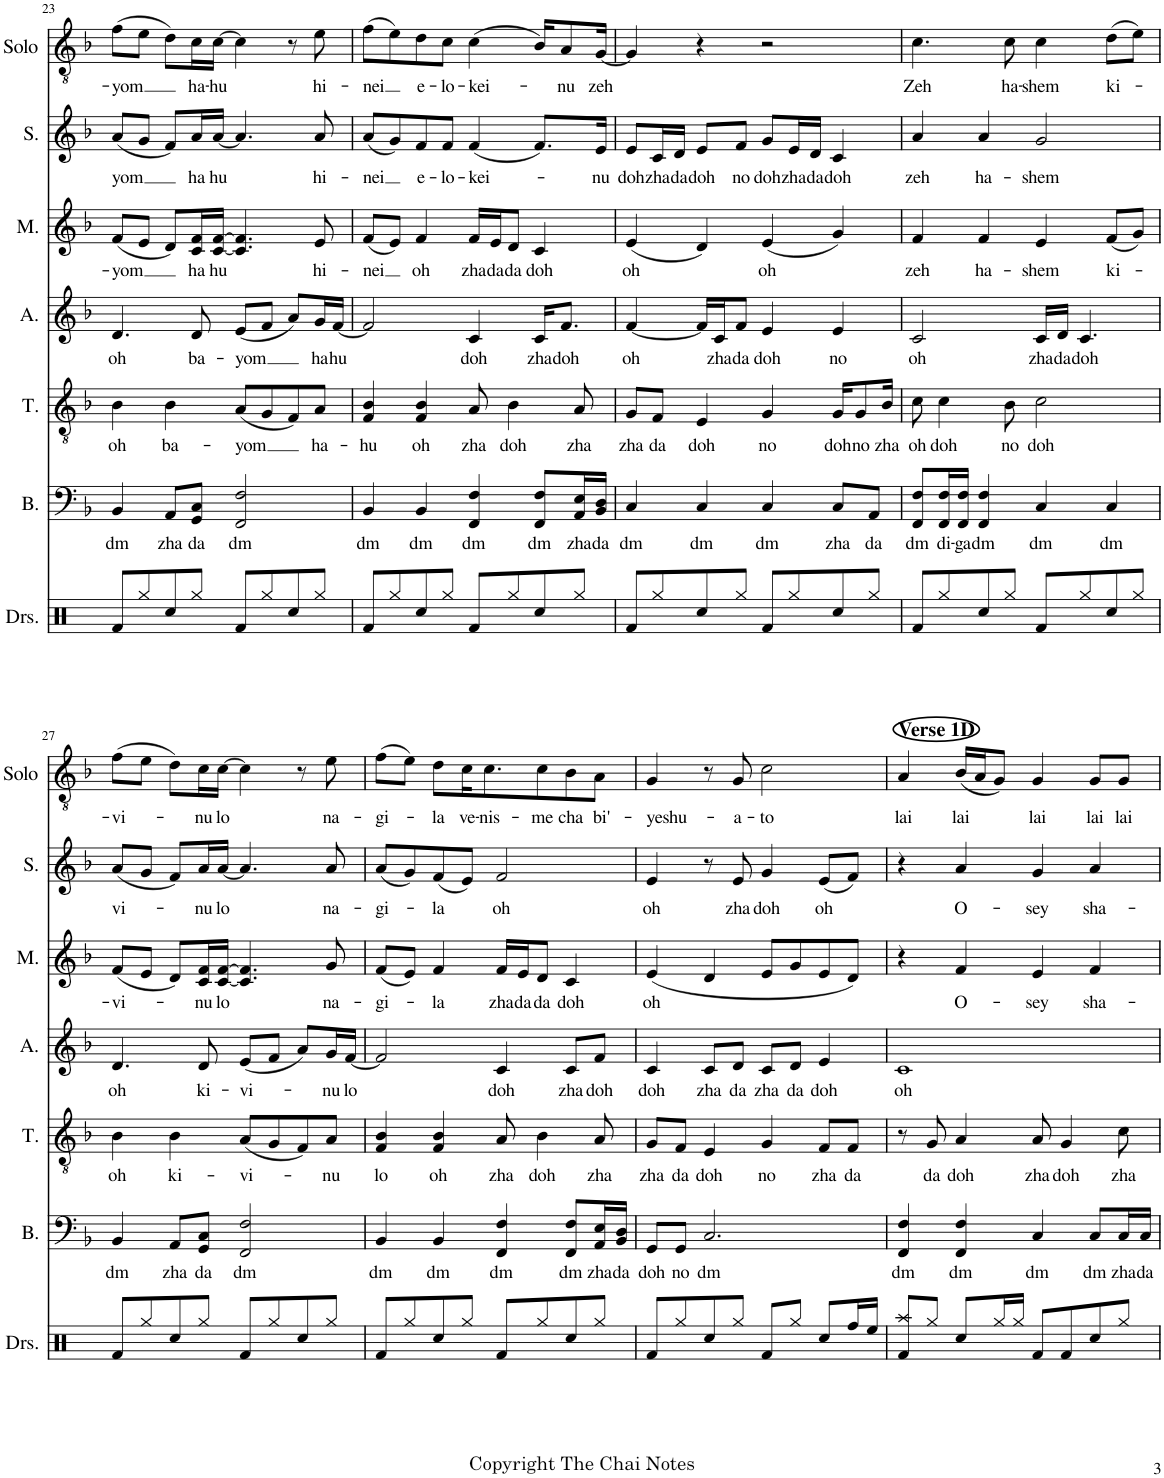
**kern	**text	**kern	**text	**kern	**text	**kern	**text	**kern	**text	**kern	**text
*part6	*part6	*part5	*part5	*part4	*part4	*part3	*part3	*part2	*part2	*part1	*part1
*staff6	*staff6	*staff5	*staff5	*staff4	*staff4	*staff3	*staff3	*staff2	*staff2	*staff1	*staff1
*I"Bass	*	*I"Tenor	*	*I"Alto	*	*I"Mezzo	*	*I"Soprano	*	*I"Solo	*
*I'B.	*	*I'T.	*	*I'A.	*	*I'M.	*	*I'S.	*	*I'Solo	*
!!LO:PB:g=z
*clefF4	*	*clefGv2	*	*clefG2	*	*clefG2	*	*clefG2	*	*clefGv2	*
*k[b-]	*	*k[b-]	*	*k[b-]	*	*k[b-]	*	*k[b-]	*	*k[b-]	*
*M4/4	*	*M4/4	*	*M4/4	*	*M4/4	*	*M4/4	*	*M4/4	*
=23	=23	=23	=23	=23	=23	=23	=23	=23	=23	=23	=23
!	!LO:LY:b	!	!LO:LY:b	!	!LO:LY:b	!	!LO:LY:b	!	!LO:LY:b	!	!LO:LY:b
4BB-/	dm	4B-\	oh	4.d/	oh	(8f/L	-yom	(8a/L	yom	(8f\L	-yom
.	.	.	.	.	.	8e/J	.	8g/J	.	8e\J	.
!	!LO:LY:b	!	!LO:LY:b	!	!	!	!	!	!	!	!
8AA/L	zha	4B-\	ba-	.	.	8d/L)	.	8f/L)	.	8d\L)	.
!	!LO:LY:b	!	!	!	!LO:LY:b	!	!LO:LY:b	!	!LO:LY:b	!	!LO:LY:b
8GG/ 8C/J	da	.	.	8d/	ba-	16c/ 16f/L	ha	16a/L	ha	16c\L	ha-
!	!	!	!	!	!	!	!LO:LY:b	!	!LO:LY:b	!	!LO:LY:b
.	.	.	.	.	.	[16c/ [16f/JJ	hu	[16a/JJ	hu	[16c\JJ	-hu
!	!LO:LY:b	!	!LO:LY:b	!	!LO:LY:b	!	!	!	!	!	!
2FF/ 2F/	dm	(8A/L	-yom	(8e/L	-yom	4.c/] 4.f/]	.	4.a/]	.	4c\]	.
.	.	8G/	.	8f/J	.	.	.	.	.	.	.
.	.	8F/)	.	8a/L)	.	.	.	.	.	8r	.
!	!	!	!LO:LY:b	!	!LO:LY:b	!	!LO:LY:b	!	!LO:LY:b	!	!LO:LY:b
.	.	8A/J	ha-	16g/L	ha	8e/	hi-	8a/	hi-	8e\	hi-
!	!	!	!	!	!LO:LY:b	!	!	!	!	!	!
.	.	.	.	[16f/JJ	hu	.	.	.	.	.	.
=24	=24	=24	=24	=24	=24	=24	=24	=24	=24	=24	=24
!	!LO:LY:b	!	!LO:LY:b	!	!	!	!LO:LY:b	!	!LO:LY:b	!	!LO:LY:b
4BB-/	dm	4F/ 4B-/	-hu	2f/]	.	(8f/L	-nei	(8a/L	-nei	(8f\L	-nei
.	.	.	.	.	.	8e/J)	.	8g/)	.	8e\)	.
!	!LO:LY:b	!	!LO:LY:b	!	!	!	!LO:LY:b	!	!LO:LY:b	!	!LO:LY:b
4BB-/	dm	4F/ 4B-/	oh	.	.	4f/	oh	8f/	e-	8d\	e-
!	!	!	!	!	!	!	!	!	!LO:LY:b	!	!LO:LY:b
.	.	.	.	.	.	.	.	8f/J	-lo-	8c\J	-lo-
!	!LO:LY:b	!	!LO:LY:b	!	!LO:LY:b	!	!LO:LY:b	!	!LO:LY:b	!	!LO:LY:b
4FF/ 4F/	dm	8A/	zha	4c/	doh	16f/LL	zha	(4f/	-kei-	(4c\	-kei-
!	!	!	!	!	!	!	!LO:LY:b	!	!	!	!
.	.	.	.	.	.	16e/J	da	.	.	.	.
!	!	!	!LO:LY:b	!	!	!	!LO:LY:b	!	!	!	!
.	.	4B-\	doh	.	.	8d/J	da	.	.	.	.
!	!LO:LY:b	!	!	!	!LO:LY:b	!	!LO:LY:b	!	!	!	!
8FF/ 8F/L	dm	.	.	16c/KL	zha	4c/	doh	8.f/L)	.	16B-/KL)	.
!	!	!	!	!	!LO:LY:b	!	!	!	!	!	!LO:LY:b
.	.	.	.	8.f/J	doh	.	.	.	.	8A/	-nu
!	!LO:LY:b	!	!LO:LY:b	!	!	!	!	!	!	!	!
16AA/ 16E/L	zha	8A/	zha	.	.	.	.	.	.	.	.
!	!LO:LY:b	!	!	!	!	!	!	!	!LO:LY:b	!	!LO:LY:b
16BB-/ 16D/JJ	da	.	.	.	.	.	.	16e/Jk	-nu	[16G/Jk	zeh
=25	=25	=25	=25	=25	=25	=25	=25	=25	=25	=25	=25
!	!LO:LY:b	!	!LO:LY:b	!	!LO:LY:b	!	!LO:LY:b	!	!LO:LY:b	!	!
4C/	dm	8G/L	zha	[4f/	oh	(4e/	oh	8e/L	doh	4G/]	.
!	!	!	!LO:LY:b	!	!	!	!	!	!LO:LY:b	!	!
.	.	8F/J	da	.	.	.	.	16c/L	zha	.	.
!	!	!	!	!	!	!	!	!	!LO:LY:b	!	!
.	.	.	.	.	.	.	.	16d/JJ	da	.	.
!	!LO:LY:b	!	!LO:LY:b	!	!	!	!	!	!LO:LY:b	!	!
4C/	dm	4E/	doh	16f/LL]	.	4d/)	.	8e/L	doh	4r	.
!	!	!	!	!	!LO:LY:b	!	!	!	!	!	!
.	.	.	.	16c/J	zha	.	.	.	.	.	.
!	!	!	!	!	!LO:LY:b	!	!	!	!LO:LY:b	!	!
.	.	.	.	8f/J	da	.	.	8f/J	no	.	.
!	!LO:LY:b	!	!LO:LY:b	!	!LO:LY:b	!	!LO:LY:b	!	!LO:LY:b	!	!
4C/	dm	4G/	no	4e/	doh	(4e/	oh	8g/L	doh	2r	.
!	!	!	!	!	!	!	!	!	!LO:LY:b	!	!
.	.	.	.	.	.	.	.	16e/L	zha	.	.
!	!	!	!	!	!	!	!	!	!LO:LY:b	!	!
.	.	.	.	.	.	.	.	16d/JJ	da	.	.
!	!LO:LY:b	!	!LO:LY:b	!	!LO:LY:b	!	!	!	!LO:LY:b	!	!
8C/L	zha	16G/KL	doh	4e/	no	4g/)	.	4c/	doh	.	.
!	!	!	!LO:LY:b	!	!	!	!	!	!	!	!
.	.	8G/	no	.	.	.	.	.	.	.	.
!	!LO:LY:b	!	!	!	!	!	!	!	!	!	!
8AA/J	da	.	.	.	.	.	.	.	.	.	.
!	!	!	!LO:LY:b	!	!	!	!	!	!	!	!
.	.	16B-/Jk	zha	.	.	.	.	.	.	.	.
=26	=26	=26	=26	=26	=26	=26	=26	=26	=26	=26	=26
!	!LO:LY:b	!	!LO:LY:b	!	!LO:LY:b	!	!LO:LY:b	!	!LO:LY:b	!	!LO:LY:b
8FF/ 8F/L	dm	8c\	oh	2c/	oh	4f/	zeh	4a/	zeh	4.c\	Zeh
!	!LO:LY:b	!	!LO:LY:b	!	!	!	!	!	!	!	!
16FF/ 16F/L	di-	4c\	doh	.	.	.	.	.	.	.	.
!	!LO:LY:b	!	!	!	!	!	!	!	!	!	!
16FF/ 16F/JJ	-ga	.	.	.	.	.	.	.	.	.	.
!	!LO:LY:b	!	!	!	!	!	!LO:LY:b	!	!LO:LY:b	!	!
4FF/ 4F/	dm	.	.	.	.	4f/	ha-	4a/	ha-	.	.
!	!	!	!LO:LY:b	!	!	!	!	!	!	!	!LO:LY:b
.	.	8B-\	no	.	.	.	.	.	.	8c\	ha-
!	!LO:LY:b	!	!LO:LY:b	!	!LO:LY:b	!	!LO:LY:b	!	!LO:LY:b	!	!LO:LY:b
4C/	dm	2c\	doh	16c/LL	zha	4e/	-shem	2g/	-shem	4c\	-shem
!	!	!	!	!	!LO:LY:b	!	!	!	!	!	!
.	.	.	.	16d/JJ	da	.	.	.	.	.	.
!	!	!	!	!	!LO:LY:b	!	!	!	!	!	!
.	.	.	.	4.c/	doh	.	.	.	.	.	.
!	!LO:LY:b	!	!	!	!	!	!LO:LY:b	!	!	!	!LO:LY:b
4C/	dm	.	.	.	.	(8f/L	ki-	.	.	(8d\L	ki-
.	.	.	.	.	.	8g/J)	.	.	.	8e\J)	.
!!LO:LB:g=z
=27	=27	=27	=27	=27	=27	=27	=27	=27	=27	=27	=27
!	!LO:LY:b	!	!LO:LY:b	!	!LO:LY:b	!	!LO:LY:b	!	!LO:LY:b	!	!LO:LY:b
4BB-/	dm	4B-\	oh	4.d/	oh	(8f/L	vi-	(8a/L	vi-	(8f\L	-vi-
.	.	.	.	.	.	8e/J	.	8g/J	.	8e\J	.
!	!LO:LY:b	!	!LO:LY:b	!	!	!	!	!	!	!	!
8AA/L	zha	4B-\	ki-	.	.	8d/L)	.	8f/L)	.	8d\L)	.
!	!LO:LY:b	!	!	!	!LO:LY:b	!	!LO:LY:b	!	!LO:LY:b	!	!LO:LY:b
8GG/ 8C/J	da	.	.	8d/	ki-	16c/ 16f/L	-nu	16a/L	-nu	16c\L	-nu
!	!	!	!	!	!	!	!LO:LY:b	!	!LO:LY:b	!	!LO:LY:b
.	.	.	.	.	.	[16c/ [16f/JJ	lo	[16a/JJ	lo	[16c\JJ	lo
!	!LO:LY:b	!	!LO:LY:b	!	!LO:LY:b	!	!	!	!	!	!
2FF/ 2F/	dm	(8A/L	-vi-	(8e/L	-vi-	4.c/] 4.f/]	.	4.a/]	.	4c\]	.
.	.	8G/	.	8f/J	.	.	.	.	.	.	.
.	.	8F/)	.	8a/L)	.	.	.	.	.	8r	.
!	!	!	!LO:LY:b	!	!LO:LY:b	!	!LO:LY:b	!	!LO:LY:b	!	!LO:LY:b
.	.	8A/J	-nu	16g/L	-nu	8g/	na-	8a/	na-	8e\	na-
!	!	!	!	!	!LO:LY:b	!	!	!	!	!	!
.	.	.	.	[16f/JJ	lo	.	.	.	.	.	.
=28	=28	=28	=28	=28	=28	=28	=28	=28	=28	=28	=28
!	!LO:LY:b	!	!LO:LY:b	!	!	!	!LO:LY:b	!	!LO:LY:b	!	!LO:LY:b
4BB-/	dm	4F/ 4B-/	lo	2f/]	.	(8f/L	-gi-	(8a/L	-gi-	(8f\L	-gi-
.	.	.	.	.	.	8e/J)	.	8g/)	.	8e\J)	.
!	!LO:LY:b	!	!LO:LY:b	!	!	!	!LO:LY:b	!	!LO:LY:b	!	!LO:LY:b
4BB-/	dm	4F/ 4B-/	oh	.	.	4f/	-la	(8f/	-la	8d\L	-la
!	!	!	!	!	!	!	!	!	!	!	!LO:LY:b
.	.	.	.	.	.	.	.	8e/J)	.	16c\K	ve-
!	!	!	!	!	!	!	!	!	!	!	!LO:LY:b
.	.	.	.	.	.	.	.	.	.	8.c\	-nis-
!	!LO:LY:b	!	!LO:LY:b	!	!LO:LY:b	!	!LO:LY:b	!	!LO:LY:b	!	!
4FF/ 4F/	dm	8A/	zha	4c/	doh	16f/LL	zha	2f/	oh	.	.
!	!	!	!	!	!	!	!LO:LY:b	!	!	!	!
.	.	.	.	.	.	16e/J	da	.	.	.	.
!	!	!	!LO:LY:b	!	!	!	!LO:LY:b	!	!	!	!LO:LY:b
.	.	4B-\	doh	.	.	8d/J	da	.	.	8c\	-me
!	!LO:LY:b	!	!	!	!LO:LY:b	!	!LO:LY:b	!	!	!	!LO:LY:b
8FF/ 8F/L	dm	.	.	8c/L	zha	4c/	doh	.	.	8B-\	cha
!	!LO:LY:b	!	!LO:LY:b	!	!LO:LY:b	!	!	!	!	!	!LO:LY:b
16AA/ 16E/L	zha	8A/	zha	8f/J	doh	.	.	.	.	8A\J	bi'-
!	!LO:LY:b	!	!	!	!	!	!	!	!	!	!
16BB-/ 16D/JJ	da	.	.	.	.	.	.	.	.	.	.
=29	=29	=29	=29	=29	=29	=29	=29	=29	=29	=29	=29
!	!LO:LY:b	!	!LO:LY:b	!	!LO:LY:b	!	!LO:LY:b	!	!LO:LY:b	!	!LO:LY:b
8GG/L	doh	8G/L	zha	4c/	doh	(4e/	oh	4e/	oh	4G/	-yeshu-
!	!LO:LY:b	!	!LO:LY:b	!	!	!	!	!	!	!	!
8GG/J	no	8F/J	da	.	.	.	.	.	.	.	.
!	!LO:LY:b	!	!LO:LY:b	!	!LO:LY:b	!	!	!	!	!	!
2.C/	dm	4E/	doh	8c/L	zha	4d/	.	8r	.	8r	.
!	!	!	!	!	!LO:LY:b	!	!	!	!LO:LY:b	!	!LO:LY:b
.	.	.	.	8d/J	da	.	.	8e/	zha	8G/	-a-
!	!	!	!LO:LY:b	!	!LO:LY:b	!	!	!	!LO:LY:b	!	!LO:LY:b
.	.	4G/	no	8c/L	zha	8e/L	.	4g/	doh	2c\	-to
!	!	!	!	!	!LO:LY:b	!	!	!	!	!	!
.	.	.	.	8d/J	da	8g/	.	.	.	.	.
!	!	!	!LO:LY:b	!	!LO:LY:b	!	!	!	!LO:LY:b	!	!
.	.	8F/L	zha	4e/	doh	8e/	.	(8e/L	oh	.	.
!	!	!	!LO:LY:b	!	!	!	!	!	!	!	!
.	.	8F/J	da	.	.	8d/J)	.	8f/J)	.	.	.
=30	=30	=30	=30	=30	=30	=30	=30	=30	=30	=30	=30
!	!	!	!	!	!	!	!	!	!	!LO:TX:a:B:t=Verse 1D	!
!	!LO:LY:b	!	!	!	!LO:LY:b	!	!	!	!	!	!LO:LY:b
4FF/ 4F/	dm	8r	.	1c	oh	4r	.	4r	.	4A/	lai
!	!	!	!LO:LY:b	!	!	!	!	!	!	!	!
.	.	8G/	da	.	.	.	.	.	.	.	.
!	!LO:LY:b	!	!LO:LY:b	!	!	!	!LO:LY:b	!	!LO:LY:b	!	!LO:LY:b
4FF/ 4F/	dm	4A/	doh	.	.	4f/	O-	4a/	O-	(16B-/LL	lai
.	.	.	.	.	.	.	.	.	.	16A/J	.
.	.	.	.	.	.	.	.	.	.	8G/J)	.
!	!LO:LY:b	!	!LO:LY:b	!	!	!	!LO:LY:b	!	!LO:LY:b	!	!LO:LY:b
4C/	dm	8A/	zha	.	.	4e/	-sey	4g/	-sey	4G/	lai
!	!	!	!LO:LY:b	!	!	!	!	!	!	!	!
.	.	4G/	doh	.	.	.	.	.	.	.	.
!	!LO:LY:b	!	!	!	!	!	!LO:LY:b	!	!LO:LY:b	!	!LO:LY:b
8C/L	dm	.	.	.	.	4f/	sha-	4a/	sha-	8G/L	lai
!	!LO:LY:b	!	!LO:LY:b	!	!	!	!	!	!	!	!LO:LY:b
16C/L	zha	8c\	zha	.	.	.	.	.	.	8G/J	lai
!	!LO:LY:b	!	!	!	!	!	!	!	!	!	!
16C/JJ	da	.	.	.	.	.	.	.	.	.	.
=	=	=	=	=	=	=	=	=	=	=	=
*-	*-	*-	*-	*-	*-	*-	*-	*-	*-	*-	*-
